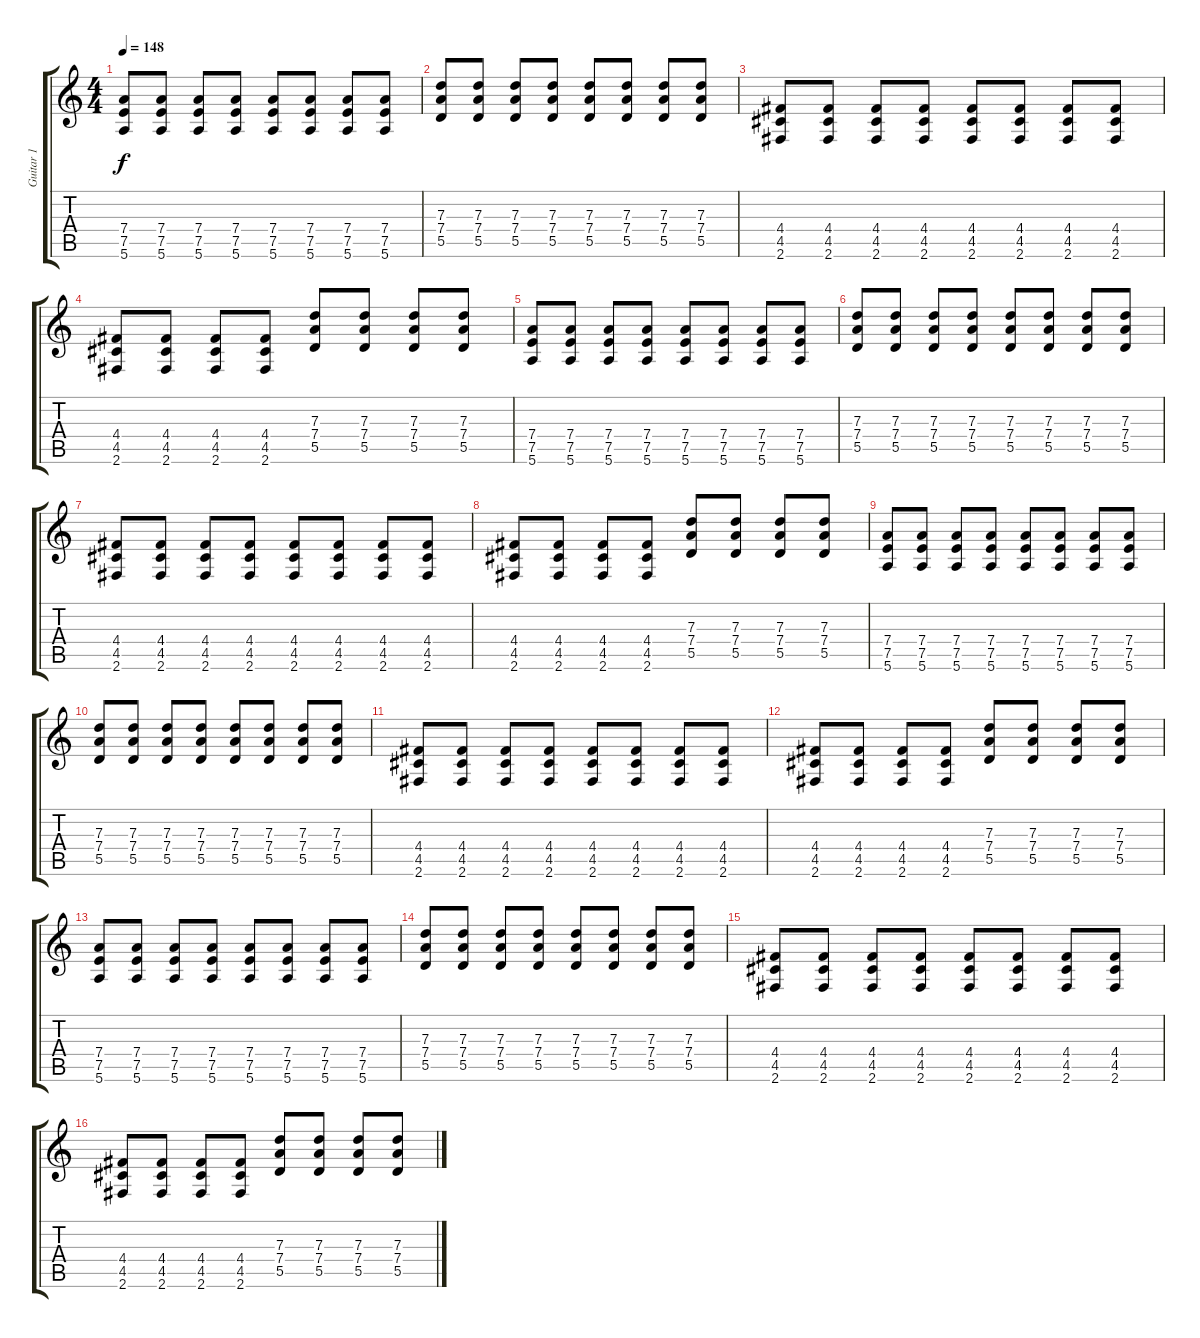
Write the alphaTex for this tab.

\track ("Guitar 1" "Guitar 1") {instrument distortionguitar}
\staff {score tabs}
\tuning (E4 B3 G3 D3 A2 E2) {hide}
\ts (4 4)
\tempo 148
\clef g2
\ks c
(7.4 7.5 5.6).8{dy f} (7.4 7.5 5.6).8 (7.4 7.5 5.6).8 (7.4 7.5 5.6).8 (7.4 7.5 5.6).8 (7.4 7.5 5.6).8 (7.4 7.5 5.6).8 (7.4 7.5 5.6).8 |
(7.3 7.4 5.5).8 (7.3 7.4 5.5).8 (7.3 7.4 5.5).8 (7.3 7.4 5.5).8 (7.3 7.4 5.5).8 (7.3 7.4 5.5).8 (7.3 7.4 5.5).8 (7.3 7.4 5.5).8 |
(4.4 4.5 2.6).8 (4.4 4.5 2.6).8 (4.4 4.5 2.6).8 (4.4 4.5 2.6).8 (4.4 4.5 2.6).8 (4.4 4.5 2.6).8 (4.4 4.5 2.6).8 (4.4 4.5 2.6).8 |
(4.4 4.5 2.6).8 (4.4 4.5 2.6).8 (4.4 4.5 2.6).8 (4.4 4.5 2.6).8 (7.3 7.4 5.5).8 (7.3 7.4 5.5).8 (7.3 7.4 5.5).8 (7.3 7.4 5.5).8 |
(7.4 7.5 5.6).8 (7.4 7.5 5.6).8 (7.4 7.5 5.6).8 (7.4 7.5 5.6).8 (7.4 7.5 5.6).8 (7.4 7.5 5.6).8 (7.4 7.5 5.6).8 (7.4 7.5 5.6).8 |
(7.3 7.4 5.5).8 (7.3 7.4 5.5).8 (7.3 7.4 5.5).8 (7.3 7.4 5.5).8 (7.3 7.4 5.5).8 (7.3 7.4 5.5).8 (7.3 7.4 5.5).8 (7.3 7.4 5.5).8 |
(4.4 4.5 2.6).8 (4.4 4.5 2.6).8 (4.4 4.5 2.6).8 (4.4 4.5 2.6).8 (4.4 4.5 2.6).8 (4.4 4.5 2.6).8 (4.4 4.5 2.6).8 (4.4 4.5 2.6).8 |
(4.4 4.5 2.6).8 (4.4 4.5 2.6).8 (4.4 4.5 2.6).8 (4.4 4.5 2.6).8 (7.3 7.4 5.5).8 (7.3 7.4 5.5).8 (7.3 7.4 5.5).8 (7.3 7.4 5.5).8 |
(7.4 7.5 5.6).8 (7.4 7.5 5.6).8 (7.4 7.5 5.6).8 (7.4 7.5 5.6).8 (7.4 7.5 5.6).8 (7.4 7.5 5.6).8 (7.4 7.5 5.6).8 (7.4 7.5 5.6).8 |
(7.3 7.4 5.5).8 (7.3 7.4 5.5).8 (7.3 7.4 5.5).8 (7.3 7.4 5.5).8 (7.3 7.4 5.5).8 (7.3 7.4 5.5).8 (7.3 7.4 5.5).8 (7.3 7.4 5.5).8 |
(4.4 4.5 2.6).8 (4.4 4.5 2.6).8 (4.4 4.5 2.6).8 (4.4 4.5 2.6).8 (4.4 4.5 2.6).8 (4.4 4.5 2.6).8 (4.4 4.5 2.6).8 (4.4 4.5 2.6).8 |
(4.4 4.5 2.6).8 (4.4 4.5 2.6).8 (4.4 4.5 2.6).8 (4.4 4.5 2.6).8 (7.3 7.4 5.5).8 (7.3 7.4 5.5).8 (7.3 7.4 5.5).8 (7.3 7.4 5.5).8 |
(7.4 7.5 5.6).8 (7.4 7.5 5.6).8 (7.4 7.5 5.6).8 (7.4 7.5 5.6).8 (7.4 7.5 5.6).8 (7.4 7.5 5.6).8 (7.4 7.5 5.6).8 (7.4 7.5 5.6).8 |
(7.3 7.4 5.5).8 (7.3 7.4 5.5).8 (7.3 7.4 5.5).8 (7.3 7.4 5.5).8 (7.3 7.4 5.5).8 (7.3 7.4 5.5).8 (7.3 7.4 5.5).8 (7.3 7.4 5.5).8 |
(4.4 4.5 2.6).8 (4.4 4.5 2.6).8 (4.4 4.5 2.6).8 (4.4 4.5 2.6).8 (4.4 4.5 2.6).8 (4.4 4.5 2.6).8 (4.4 4.5 2.6).8 (4.4 4.5 2.6).8 |
(4.4 4.5 2.6).8 (4.4 4.5 2.6).8 (4.4 4.5 2.6).8 (4.4 4.5 2.6).8 (7.3 7.4 5.5).8 (7.3 7.4 5.5).8 (7.3 7.4 5.5).8 (7.3 7.4 5.5).8
